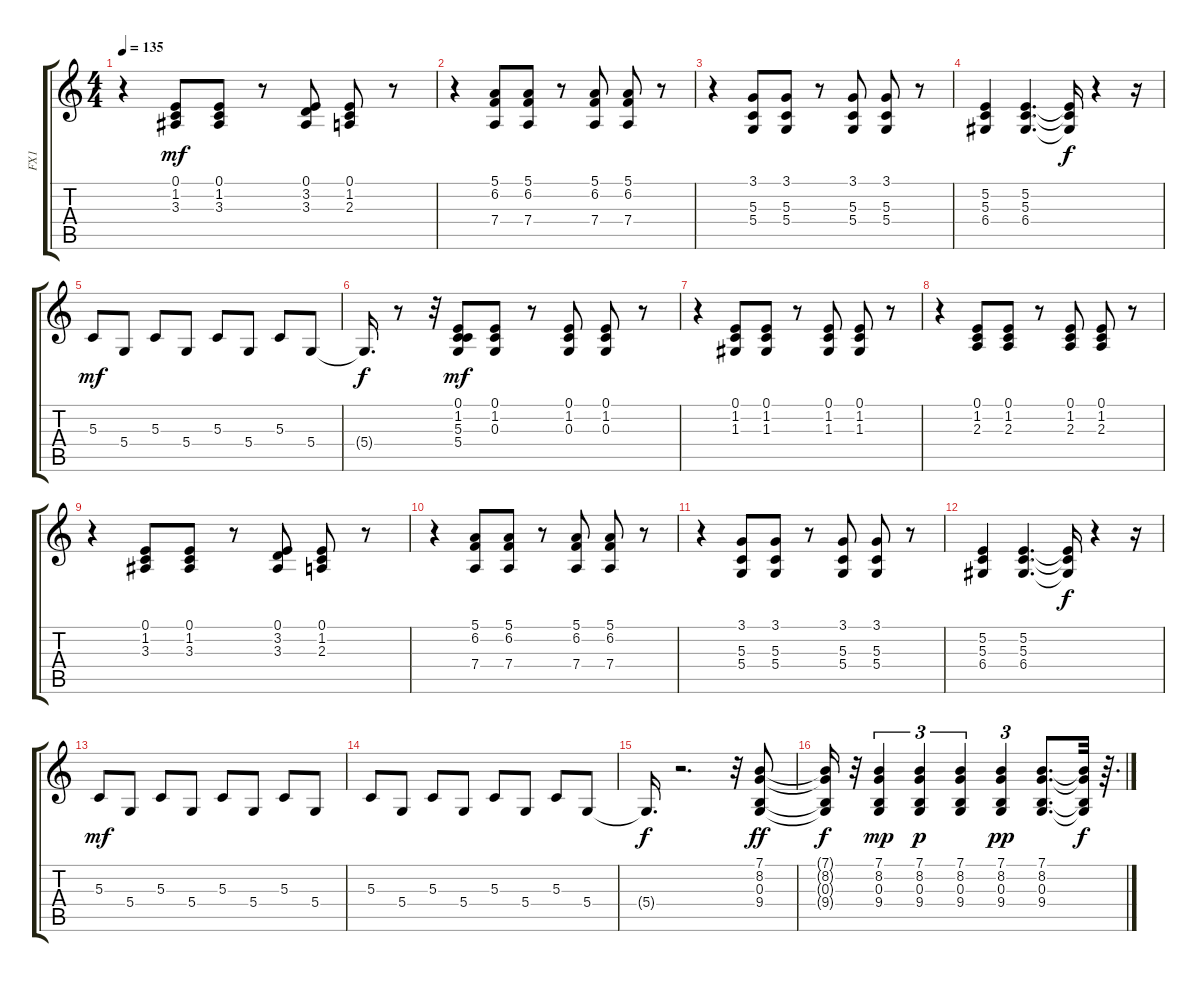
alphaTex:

\track ("FX1" "FX1") {instrument lead5charang}
\staff {score tabs}
\tuning (E4 B3 G3 D3 A2 E2) {hide}
\ts (4 4)
\tempo 135
\clef g2
\ks c
r.4{dy mf} (0.1 1.2 3.3).8 (0.1 1.2 3.3).8 r.8 (0.1 3.2 3.3).8 (0.1 1.2 2.3).8 r.8 |
r.4 (5.1 6.2 7.4).8 (5.1 6.2 7.4).8 r.8 (5.1 6.2 7.4).8 (5.1 6.2 7.4).8 r.8 |
r.4 (3.1 5.3 5.4).8 (3.1 5.3 5.4).8 r.8 (3.1 5.3 5.4).8 (3.1 5.3 5.4).8 r.8 |
(5.2 5.3 6.4).4 (5.2 5.3 6.4).4{d} (5.2{t} 5.3{t} 6.4{t}).16{dy f} r.4 r.16 |
5.3.8{dy mf volume 16} 5.4.8 5.3.8 5.4.8 5.3.8 5.4.8 5.3.8 5.4.8 |
5.4{t}.16{d dy f} r.8 r.32 (0.1 1.2 5.3 5.4).8{dy mf volume 10} (0.1 1.2 0.3).8 r.8 (0.1 1.2 0.3).8 (0.1 1.2 0.3).8 r.8 |
r.4 (0.1 1.2 1.3).8 (0.1 1.2 1.3).8 r.8 (0.1 1.2 1.3).8 (0.1 1.2 1.3).8 r.8 |
r.4 (0.1 1.2 2.3).8 (0.1 1.2 2.3).8 r.8 (0.1 1.2 2.3).8 (0.1 1.2 2.3).8 r.8 |
r.4 (0.1 1.2 3.3).8 (0.1 1.2 3.3).8 r.8 (0.1 3.2 3.3).8 (0.1 1.2 2.3).8 r.8 |
r.4 (5.1 6.2 7.4).8 (5.1 6.2 7.4).8 r.8 (5.1 6.2 7.4).8 (5.1 6.2 7.4).8 r.8 |
r.4 (3.1 5.3 5.4).8 (3.1 5.3 5.4).8 r.8 (3.1 5.3 5.4).8 (3.1 5.3 5.4).8 r.8 |
(5.2 5.3 6.4).4 (5.2 5.3 6.4).4{d} (5.2{t} 5.3{t} 6.4{t}).16{dy f} r.4 r.16 |
5.3.8{dy mf volume 16} 5.4.8 5.3.8 5.4.8 5.3.8 5.4.8 5.3.8 5.4.8 |
5.3.8 5.4.8 5.3.8 5.4.8 5.3.8 5.4.8 5.3.8 5.4.8 |
5.4{t}.16{d dy f} r.2{d} r.32 (7.1 8.2 0.3 9.4).8{dy ff volume 11} |
(7.1{t} 8.2{t} 0.3{t} 9.4{t}).16{dy f} r.32 (7.1 8.2 0.3 9.4).4{tu (3 2) dy mp} (7.1 8.2 0.3 9.4).4{tu (3 2) dy p} (7.1 8.2 0.3 9.4).4{tu (3 2)} (7.1 8.2 0.3 9.4).4{tu (3 2) dy pp} (7.1 8.2 0.3 9.4).8{d} (7.1{t} 8.2{t} 0.3{t} 9.4{t}).32{dy f} r.64{d}
